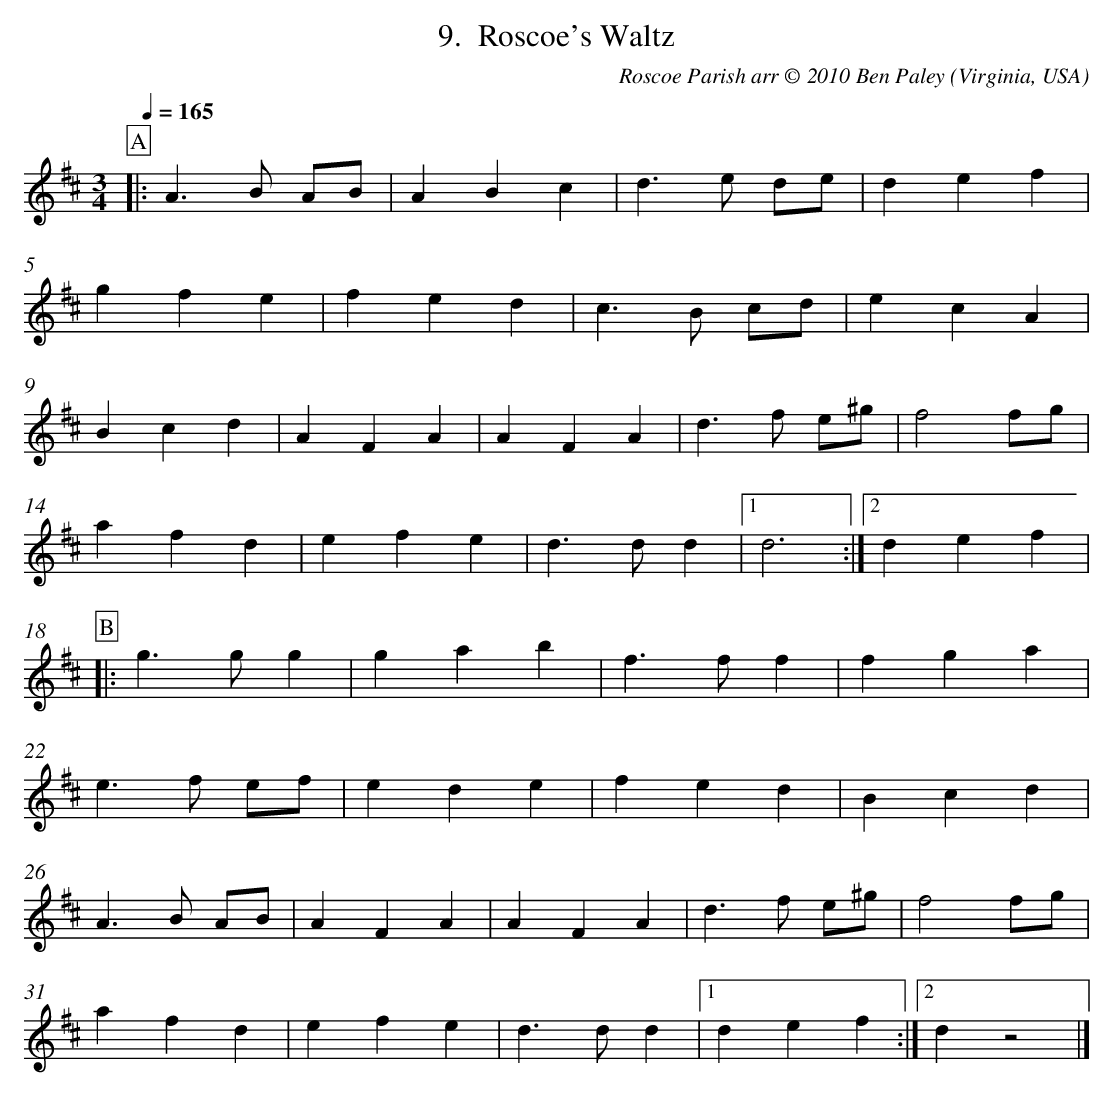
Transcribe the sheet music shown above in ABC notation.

X:1
T:Roscoe's Waltz
L:1/4
M:3/4
C:Roscoe Parish arr © 2010 Ben Paley
O:Virginia, USA
Q:1/4=165
K:D
P:A
|: A>B A/2B/2 | A B c | d>e d/2e/2 | d e f |
g f e | f e d | c>B c/2d/2 | e c A |
B c d | A F A | A F A | d>f e/2^g/2 | f2 f/2g/2 |
a f d | e f e | d>d d |1 d3 :|2 d e f |
P:B
|: g>g g | g a b | f>f f | f g a |
e>f e/2f/2 | e d e | f e d | B c d |
A>B A/2B/2 | A F A | A F A | d>f e/2^g/2 | f2 f/2g/2 |
a f d | e f e | d>d d |1 d e f :|2 d z2 |]
